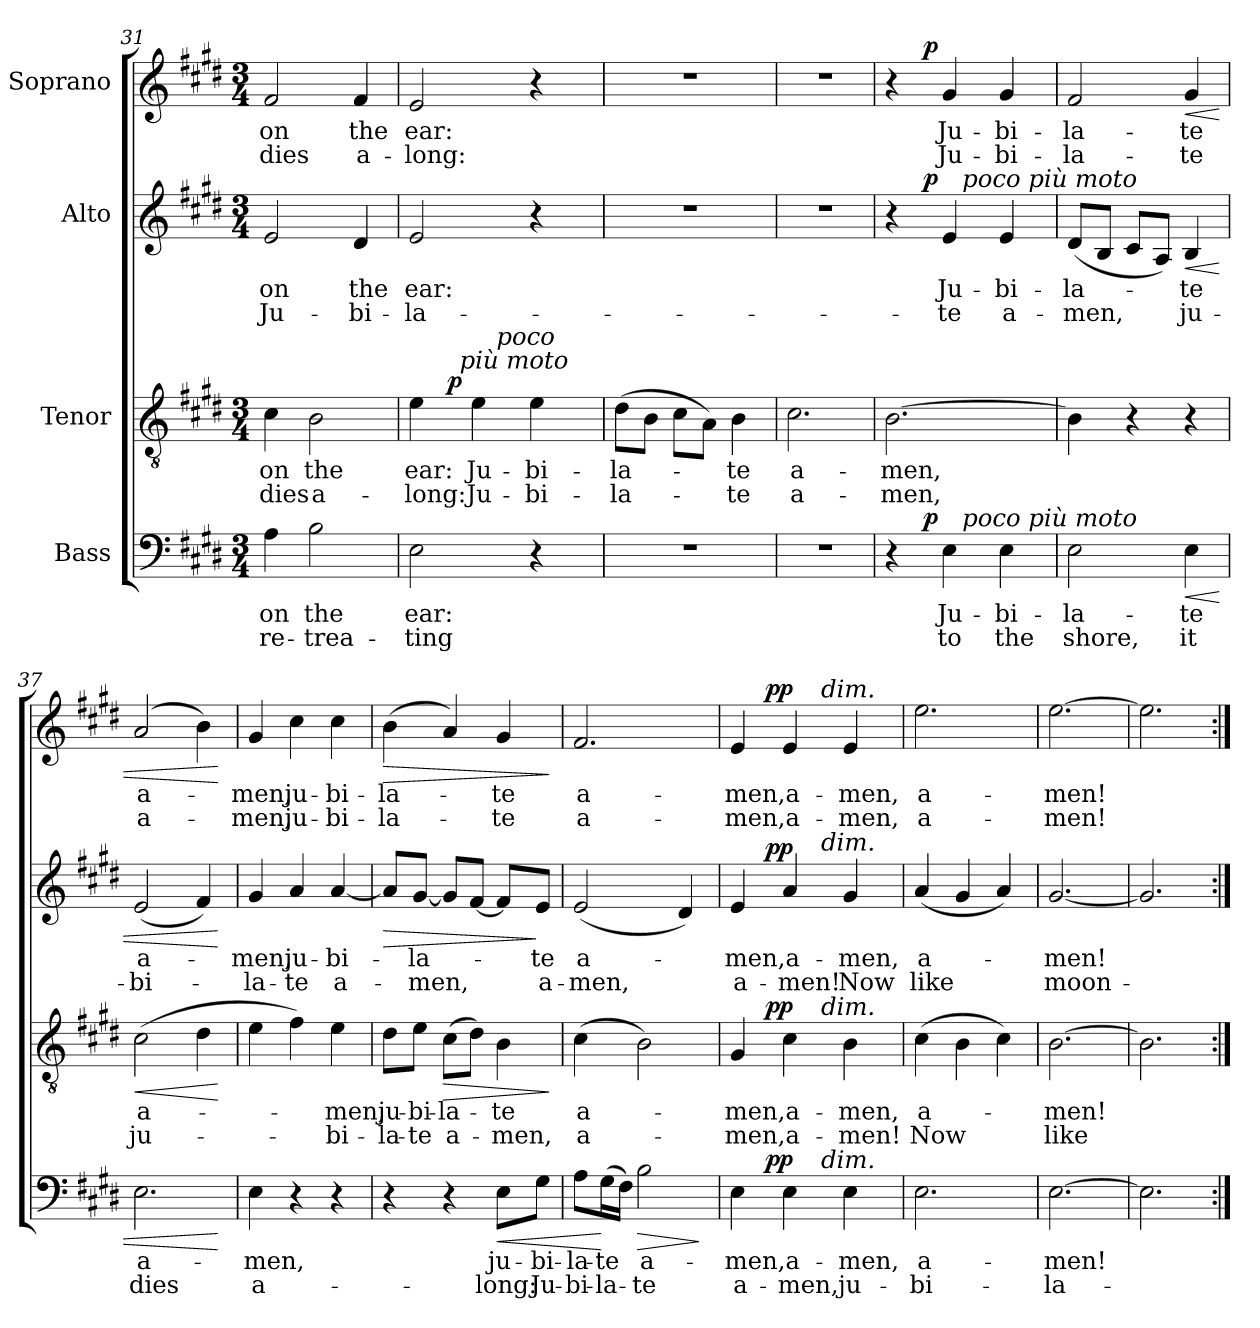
**kern	**text	**text	**dynam	**kern	**text	**text	**dynam	**kern	**text	**text	**dynam	**kern	**text	**text	**dynam
*part4	*part4	*part4	*part4	*part3	*part3	*part3	*part3	*part2	*part2	*part2	*part2	*part1	*part1	*part1	*part1
*staff4	*staff4	*staff4	*staff4	*staff3	*staff3	*staff3	*staff3	*staff2	*staff2	*staff2	*staff2	*staff1	*staff1	*staff1	*staff1
*I"Bass	*	*	*	*I"Tenor	*	*	*	*I"Alto	*	*	*	*I"Soprano	*	*	*
*clefF4	*	*	*	*clefGv2	*	*	*	*clefG2	*	*	*	*clefG2	*	*	*
*k[f#c#g#d#]	*	*	*	*k[f#c#g#d#]	*	*	*	*k[f#c#g#d#]	*	*	*	*k[f#c#g#d#]	*	*	*
*E:	*	*	*	*E:	*	*	*	*E:	*	*	*	*E:	*	*	*
*M3/4	*	*	*	*M3/4	*	*	*	*M3/4	*	*	*	*M3/4	*	*	*
=31	=31	=31	=31	=31	=31	=31	=31	=31	=31	=31	=31	=31	=31	=31	=31
!	!LO:LY:b	!LO:LY:b	!	!	!LO:LY:b	!LO:LY:b	!	!	!LO:LY:b	!LO:LY:b	!	!	!LO:LY:b	!LO:LY:b	!
4A\	-on	re-	.	4c#\	-on	dies	.	2e/	-on	Ju-	.	2f#/	-on	dies	.
!	!LO:LY:b	!LO:LY:b	!	!	!LO:LY:b	!LO:LY:b	!	!	!	!	!	!	!	!	!
2B\	the	-trea-	.	2B\	the	a-	.	.	.	.	.	.	.	.	.
!	!	!	!	!	!	!	!	!	!LO:LY:b	!LO:LY:b	!	!	!LO:LY:b	!LO:LY:b	!
.	.	.	.	.	.	.	.	4d#/	the	-bi-	.	4f#/	the	a-	.
=32	=32	=32	=32	=32	=32	=32	=32	=32	=32	=32	=32	=32	=32	=32	=32
!	!LO:LY:b	!LO:LY:b	!	!	!LO:LY:b	!LO:LY:b	!	!	!LO:LY:b	!LO:LY:b	!	!	!LO:LY:b	!LO:LY:b	!
*	*	*	*	*^	*	*	*	*	*	*	*	*	*	*	*
*	*	*	*	*	*^	*	*	*	*	*	*	*	*	*	*	*
*	*	*	*	*	*	*^	*	*	*	*	*	*	*	*	*	*	*
2E\	ear:	-ting	.	4e\	8.ryy	8..ryy	4ryy	ear:	-long:	.	2e/	ear:	-la-	.	2e/	ear:	-long:	.
!	!	!	!	!	!	!	!	!	!	!LO:DY:a	!	!	!	!	!	!	!	!
.	.	.	.	.	2ryy	.	.	.	.	p	.	.	.	.	.	.	.	.
!	!	!	!	!	!	!LO:TX:a:i:t=più moto	!	!	!	!	!	!	!	!	!	!	!	!
.	.	.	.	.	.	2ryy	.	.	.	.	.	.	.	.	.	.	.	.
!	!	!	!	!	!	!	!	!LO:LY:b	!LO:LY:b	!	!	!	!	!	!	!	!	!
.	.	.	.	4e\	.	.	16.ryy	Ju-	Ju-	.	.	.	.	.	.	.	.	.
!	!	!	!	!	!	!	!LO:TX:a:i:t=poco	!	!	!	!	!	!	!	!	!	!	!
.	.	.	.	.	.	.	4ryy	.	.	.	.	.	.	.	.	.	.	.
!	!	!	!	!	!	!	!	!LO:LY:b	!LO:LY:b	!	!	!	!	!	!	!	!	!
4r	.	.	.	4e\	.	.	.	-bi-	-bi-	.	4r	.	.	.	4r	.	.	.
.	.	.	.	.	.	.	8ryy	.	.	.	.	.	.	.	.	.	.	.
.	.	.	.	.	16ryy	.	.	.	.	.	.	.	.	.	.	.	.	.
.	.	.	.	.	.	32ryy	32ryy	.	.	.	.	.	.	.	.	.	.	.
!!LO:PB:g=z
=33	=33	=33	=33	=33	=33	=33	=33	=33	=33	=33	=33	=33	=33	=33	=33	=33	=33	=33
!LO:N:vis=1	!	!	!	!	!	!	!	!LO:LY:b	!LO:LY:b	!	!LO:N:vis=1	!	!	!	!LO:N:vis=1	!	!	!
*	*	*	*	*v	*v	*v	*v	*	*	*	*	*	*	*	*	*	*	*
2.r	.	.	.	(>8d#\L	-la-	-la-	.	2.r	.	.	.	2.r	.	.	.
.	.	.	.	8B\J	.	.	.	.	.	.	.	.	.	.	.
.	.	.	.	8c#\L	.	.	.	.	.	.	.	.	.	.	.
.	.	.	.	8A\J)	.	.	.	.	.	.	.	.	.	.	.
!	!	!	!	!	!LO:LY:b	!LO:LY:b	!	!	!	!	!	!	!	!	!
.	.	.	.	4B\	-te	-te	.	.	.	.	.	.	.	.	.
=34	=34	=34	=34	=34	=34	=34	=34	=34	=34	=34	=34	=34	=34	=34	=34
!LO:N:vis=1	!	!	!	!	!LO:LY:b	!LO:LY:b	!	!LO:N:vis=1	!	!	!	!LO:N:vis=1	!	!	!
2.r	.	.	.	2.c#\	a-	a-	.	2.r	.	.	.	2.r	.	.	.
=35	=35	=35	=35	=35	=35	=35	=35	=35	=35	=35	=35	=35	=35	=35	=35
!	!	!	!	!	!LO:LY:b	!LO:LY:b	!	!	!	!	!	!	!	!	!
*^	*	*	*	*	*	*	*	*^	*	*	*	*^	*	*	*
*	*^	*	*	*	*	*	*	*	*	*^	*	*	*	*	*	*	*	*
4r	8.ryy	4ryy	.	.	.	[>2.B\	-men,	-men,	.	4r	8.ryy	4ryy	.	.	.	4r	8.ryy	.	.	.
!	!	!	!	!	!LO:DY:a	!	!	!	!	!	!	!	!	!	!LO:DY:a	!	!	!	!	!LO:DY:a
.	2ryy	.	.	.	p	.	.	.	.	.	2ryy	.	.	.	p	.	2ryy	.	.	p
!	!	!	!LO:LY:b	!LO:LY:b	!	!	!	!	!	!	!	!	!LO:LY:b	!LO:LY:b	!	!	!	!LO:LY:b	!LO:LY:b	!
4E\	.	16ryy	Ju-	to	.	.	.	.	.	4e/	.	16ryy	Ju-	-te	.	4g#/	.	Ju-	Ju-	.
!	!	!	!	!	!	!	!	!	!	!	!	!LO:TX:a:i:t=poco più moto	!	!	!	!	!	!	!	!
!	!	!LO:TX:a:i:t=poco più moto	!	!	!	!	!	!	!	!	!	!	!	!	!	!	!	!	!	!
.	.	4..ryy	.	.	.	.	.	.	.	.	.	4..ryy	.	.	.	.	.	.	.	.
!	!	!	!LO:LY:b	!LO:LY:b	!	!	!	!	!	!	!	!	!LO:LY:b	!LO:LY:b	!	!	!	!LO:LY:b	!LO:LY:b	!
4E\	.	.	-bi-	the	.	.	.	.	.	4e/	.	.	-bi-	a-	.	4g#/	.	-bi-	-bi-	.
.	16ryy	.	.	.	.	.	.	.	.	.	16ryy	.	.	.	.	.	16ryy	.	.	.
=36	=36	=36	=36	=36	=36	=36	=36	=36	=36	=36	=36	=36	=36	=36	=36	=36	=36	=36	=36	=36
!	!	!	!LO:LY:b	!LO:LY:b	!	!	!	!	!	!	!	!	!LO:LY:b	!LO:LY:b	!	!	!	!LO:LY:b	!LO:LY:b	!
*	*	*	*	*	*	*	*	*	*	*v	*v	*v	*	*	*	*	*	*	*	*
*v	*v	*v	*	*	*	*	*	*	*	*	*	*	*	*v	*v	*	*	*
2E\	-la-	shore,	.	4B\]	.	.	.	(<8d#/L	-la-	-men,	.	2f#/	-la-	-la-	.
.	.	.	.	.	.	.	.	8B/J	.	.	.	.	.	.	.
.	.	.	.	4r	.	.	.	8c#/L	.	.	.	.	.	.	.
.	.	.	.	.	.	.	.	8A/J)	.	.	.	.	.	.	.
!	!LO:LY:b	!LO:LY:b	!LO:HP:b	!	!	!	!	!	!LO:LY:b	!LO:LY:b	!LO:HP:b	!	!LO:LY:b	!LO:LY:b	!LO:HP:b
4E\	-te	it	<	4r	.	.	.	4B/	-te	ju-	<	4g#/	-te	-te	<
=37	=37	=37	=37	=37	=37	=37	=37	=37	=37	=37	=37	=37	=37	=37	=37
!	!LO:LY:b	!LO:LY:b	!	!	!LO:LY:b	!LO:LY:b	!LO:HP:b	!	!LO:LY:b	!LO:LY:b	!	!	!LO:LY:b	!LO:LY:b	!
2.E\	a-	dies	.	(>2c#\	a-	ju-	<	(<2e/	a-	-bi-	.	(2a/	a-	a-	.
.	.	.	.	4d#\	.	.	.	4f#/)	.	.	.	4b\)	.	.	.
.	.	.	[	.	.	.	[	.	.	.	[	.	.	.	[
=38	=38	=38	=38	=38	=38	=38	=38	=38	=38	=38	=38	=38	=38	=38	=38
!	!LO:LY:b	!LO:LY:b	!	!	!	!	!	!	!LO:LY:b	!LO:LY:b	!	!	!LO:LY:b	!LO:LY:b	!
4E\	-men,	a-	.	4e\	.	.	.	4g#/	-men,	-la-	.	4g#/	-men,	-men,	.
!	!	!	!	!	!	!	!	!	!LO:LY:b	!LO:LY:b	!	!	!LO:LY:b	!LO:LY:b	!
4r	.	.	.	4f#\)	.	.	.	4a/	ju-	-te	.	4cc#\	ju-	ju-	.
!	!	!	!	!	!LO:LY:b	!LO:LY:b	!	!	!LO:LY:b	!LO:LY:b	!	!	!LO:LY:b	!LO:LY:b	!
4r	.	.	.	4e\	-men,	-bi-	.	[<4a/	-bi-	a-	.	4cc#\	-bi-	-bi-	.
!!LO:LB:g=z
=39	=39	=39	=39	=39	=39	=39	=39	=39	=39	=39	=39	=39	=39	=39	=39
!	!	!	!	!	!LO:LY:b	!LO:LY:b	!	!	!	!	!LO:HP:b	!	!LO:LY:b	!LO:LY:b	!LO:HP:b
4r	.	.	.	8d#\L	ju-	-la-	.	8a/L]	.	.	>	(>4b\	-la-	-la-	>
!	!	!	!	!	!LO:LY:b	!LO:LY:b	!	!	!LO:LY:b	!LO:LY:b	!	!	!	!	!
.	.	.	.	8e\J	-bi-	-te	.	[<8g#/J	-la-	-men,	.	.	.	.	.
!	!	!	!	!	!LO:LY:b	!LO:LY:b	!LO:HP:b	!	!	!	!	!	!	!	!
4r	.	.	.	(>8c#\L	-la-	a-	>	8g#/L]	.	.	.	4a/)	.	.	.
.	.	.	.	8d#\J)	.	.	.	[<8f#/J	.	.	.	.	.	.	.
!	!LO:LY:b	!LO:LY:b	!LO:HP:b	!	!LO:LY:b	!LO:LY:b	!	!	!	!	!	!	!LO:LY:b	!LO:LY:b	!
8E\L	ju-	-long:	<	4B\	-te	-men,	.	8f#/L]	.	.	.	4g#/	-te	-te	.
!	!LO:LY:b	!LO:LY:b	!	!	!	!	!	!	!LO:LY:b	!LO:LY:b	!	!	!	!	!
8G#\J	-bi-	Ju-	.	.	.	.	.	8e/J	-te	a-	]	.	.	.	.
.	.	.	.	.	.	.	]	.	.	.	.	.	.	.	]
=40	=40	=40	=40	=40	=40	=40	=40	=40	=40	=40	=40	=40	=40	=40	=40
!	!LO:LY:b	!LO:LY:b	!	!	!LO:LY:b	!LO:LY:b	!	!	!LO:LY:b	!LO:LY:b	!	!	!LO:LY:b	!LO:LY:b	!
8A\L	-la-	-bi-	.	(>4c#\	a-	a-	.	(<2e/	a-	-men,	.	2.f#/	a-	a-	.
!	!LO:LY:b	!LO:LY:b	!	!	!	!	!	!	!	!	!	!	!	!	!
(>16G#\L	-te	-la-	[	.	.	.	.	.	.	.	.	.	.	.	.
16F#\JJ)	.	.	.	.	.	.	.	.	.	.	.	.	.	.	.
!	!LO:LY:b	!LO:LY:b	!LO:HP:b	!	!	!	!	!	!	!	!	!	!	!	!
2B\	a-	-te	>	2B\)	.	.	.	.	.	.	.	.	.	.	.
.	.	.	.	.	.	.	.	4d#/)	.	.	.	.	.	.	.
.	.	.	]	.	.	.	.	.	.	.	.	.	.	.	.
=41	=41	=41	=41	=41	=41	=41	=41	=41	=41	=41	=41	=41	=41	=41	=41
!	!LO:LY:b	!LO:LY:b	!	!	!LO:LY:b	!LO:LY:b	!	!	!LO:LY:b	!LO:LY:b	!	!	!LO:LY:b	!LO:LY:b	!
*^	*	*	*	*^	*	*	*	*^	*	*	*	*^	*	*	*
*	*^	*	*	*	*	*^	*	*	*	*	*^	*	*	*	*	*^	*	*	*
4E\	8.ryy	4ryy	-men,	a-	.	4G#/	8.ryy	4ryy	-men,	-men,	.	4e/	8.ryy	4ryy	-men,	a-	.	4e/	8.ryy	4ryy	-men,	-men,	.
!	!	!	!	!	!LO:DY:a	!	!	!	!	!	!LO:DY:a	!	!	!	!	!	!LO:DY:a	!	!	!	!	!	!LO:DY:a
.	2ryy	.	.	.	pp	.	2ryy	.	.	.	pp	.	2ryy	.	.	.	pp	.	2ryy	.	.	.	pp
!	!	!	!LO:LY:b	!LO:LY:b	!	!	!	!	!LO:LY:b	!LO:LY:b	!	!	!	!	!LO:LY:b	!LO:LY:b	!	!	!	!	!LO:LY:b	!LO:LY:b	!
4E\	.	8ryy	a-	-men,	.	4c#\	.	8ryy	a-	a-	.	4a/	.	8ryy	a-	-men!	.	4e/	.	8ryy	a-	a-	.
.	.	32ryy	.	.	.	.	.	32ryy	.	.	.	.	.	32ryy	.	.	.	.	.	32ryy	.	.	.
!	!	!	!	!	!	!	!	!	!	!	!	!	!	!	!	!	!	!	!	!LO:TX:a:i:t=dim.	!	!	!
!	!	!	!	!	!	!	!	!	!	!	!	!	!	!LO:TX:a:i:t=dim.	!	!	!	!	!	!	!	!	!
!	!	!	!	!	!	!	!	!LO:TX:a:i:t=dim.	!	!	!	!	!	!	!	!	!	!	!	!	!	!	!
!	!	!LO:TX:a:i:t=dim.	!	!	!	!	!	!	!	!	!	!	!	!	!	!	!	!	!	!	!	!	!
.	.	4ryy	.	.	.	.	.	4ryy	.	.	.	.	.	4ryy	.	.	.	.	.	4ryy	.	.	.
!	!	!	!LO:LY:b	!LO:LY:b	!	!	!	!	!LO:LY:b	!LO:LY:b	!	!	!	!	!LO:LY:b	!LO:LY:b	!	!	!	!	!LO:LY:b	!LO:LY:b	!
4E\	.	.	-men,	ju-	.	4B\	.	.	-men,	-men!	.	4g#/	.	.	-men,	Now	.	4e/	.	.	-men,	-men,	.
.	.	16.ryy	.	.	.	.	.	16.ryy	.	.	.	.	.	16.ryy	.	.	.	.	.	16.ryy	.	.	.
.	16ryy	.	.	.	.	.	16ryy	.	.	.	.	.	16ryy	.	.	.	.	.	16ryy	.	.	.	.
=42	=42	=42	=42	=42	=42	=42	=42	=42	=42	=42	=42	=42	=42	=42	=42	=42	=42	=42	=42	=42	=42	=42	=42
!	!	!	!LO:LY:b	!LO:LY:b	!	!	!	!	!LO:LY:b	!LO:LY:b	!	!	!	!	!LO:LY:b	!LO:LY:b	!	!	!	!	!LO:LY:b	!LO:LY:b	!
*v	*v	*v	*	*	*	*	*	*	*	*	*	*v	*v	*v	*	*	*	*v	*v	*v	*	*	*
*	*	*	*	*v	*v	*v	*	*	*	*	*	*	*	*	*	*	*
2.E\	a-	-bi-	.	(>4c#\	a-	Now	.	(<4a/	a-	like	.	2.ee\	a-	a-	.
.	.	.	.	4B\	.	.	.	4g#/	.	.	.	.	.	.	.
.	.	.	.	4c#\)	.	.	.	4a/)	.	.	.	.	.	.	.
=43	=43	=43	=43	=43	=43	=43	=43	=43	=43	=43	=43	=43	=43	=43	=43
!	!LO:LY:b	!LO:LY:b	!	!	!LO:LY:b	!LO:LY:b	!	!	!LO:LY:b	!LO:LY:b	!	!	!LO:LY:b	!LO:LY:b	!
[>2.E\	-men!	-la-	.	[>2.B\	-men!	like	.	[<2.g#/	-men!	moon-	.	[>2.ee\	-men!	-men!	.
=44	=44	=44	=44	=44	=44	=44	=44	=44	=44	=44	=44	=44	=44	=44	=44
2.E\]	.	.	.	2.B\]	.	.	.	2.g#/]	.	.	.	2.ee\]	.	.	.
=:|!	=:|!	=:|!	=:|!	=:|!	=:|!	=:|!	=:|!	=:|!	=:|!	=:|!	=:|!	=:|!	=:|!	=:|!	=:|!
*-	*-	*-	*-	*-	*-	*-	*-	*-	*-	*-	*-	*-	*-	*-	*-
